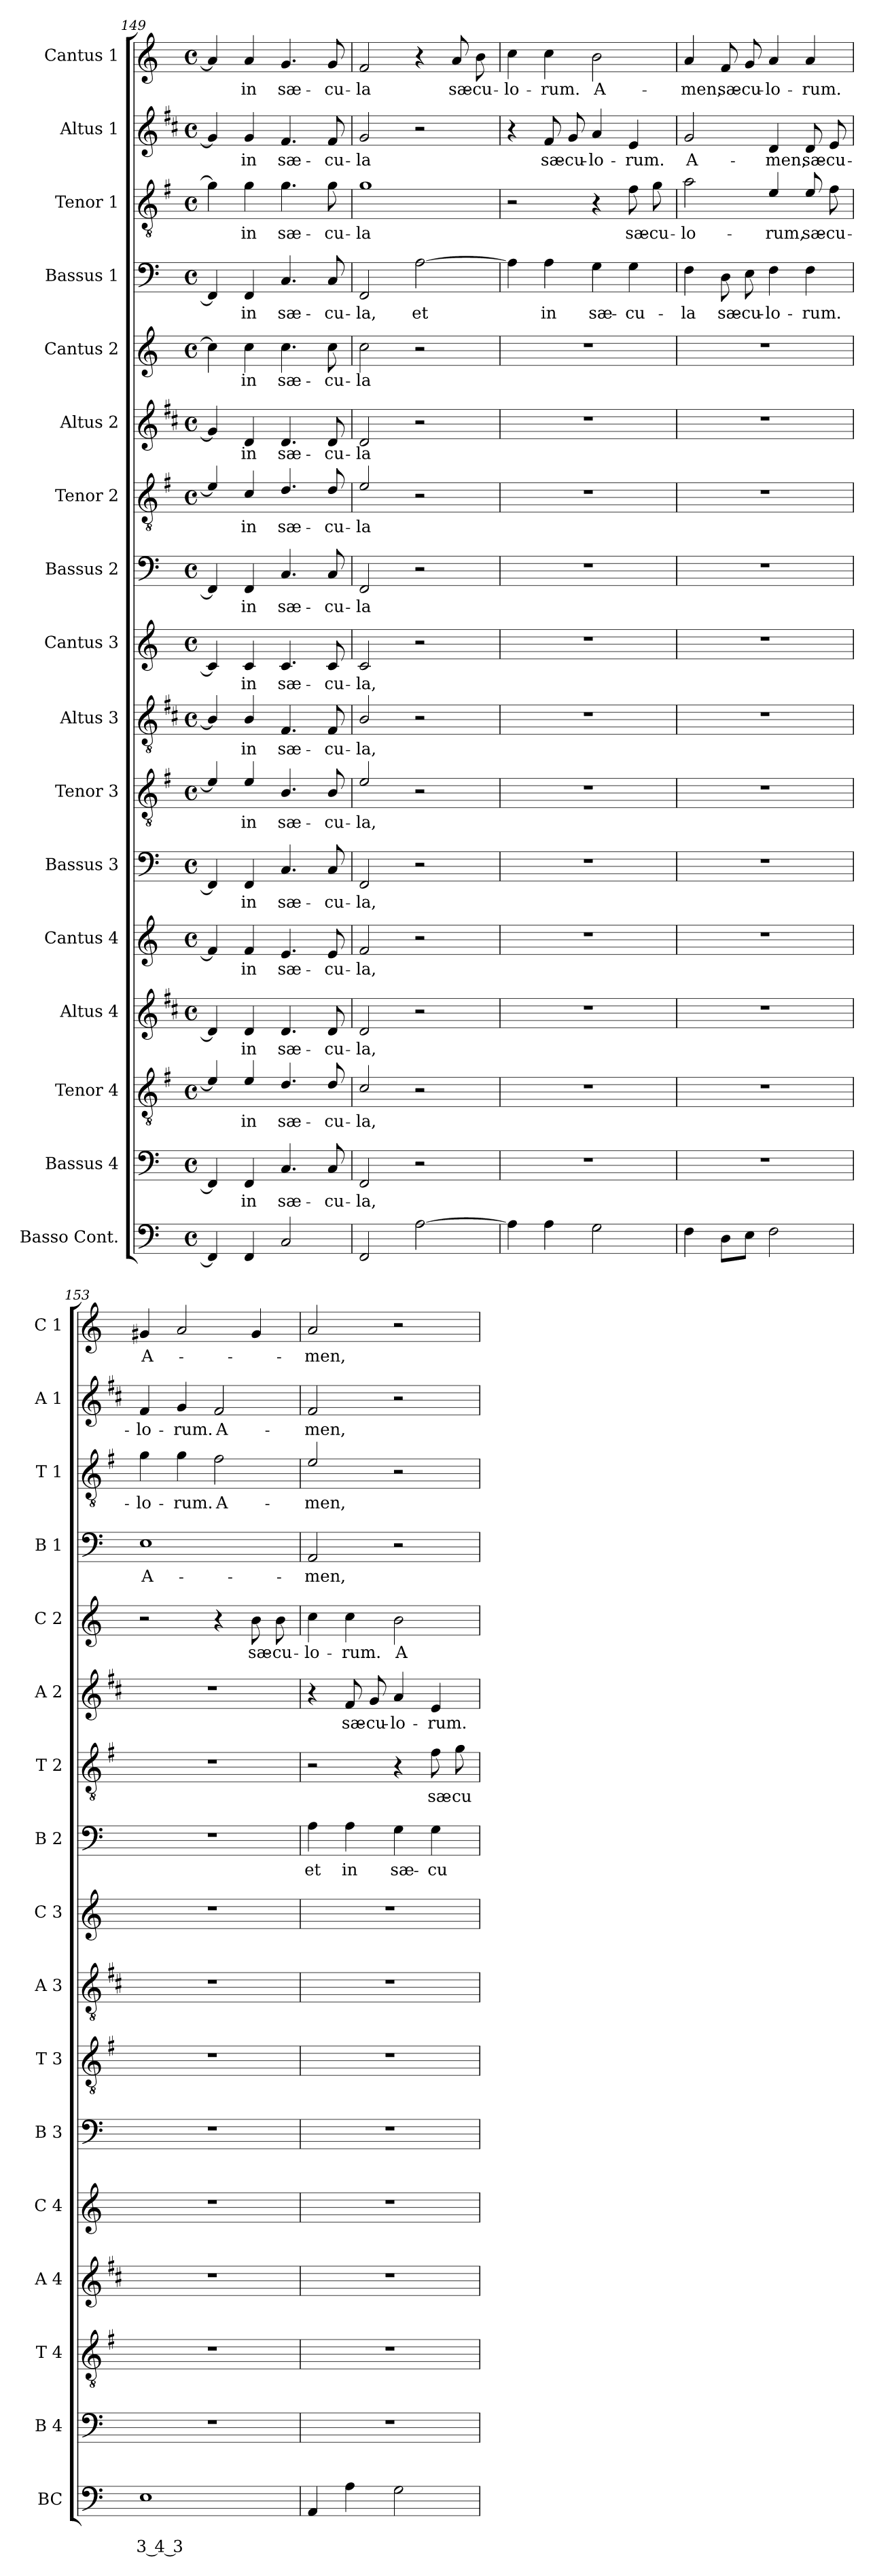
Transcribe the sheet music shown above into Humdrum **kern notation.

**kern	**text	**text	**kern	**text	**kern	**text	**kern	**text	**kern	**text	**kern	**text	**kern	**text	**kern	**text	**kern	**text	**kern	**text	**kern	**text	**kern	**text	**kern	**text	**kern	**text	**kern	**text	**kern	**text	**kern	**text
*part17	*part17	*part17	*part16	*part16	*part15	*part15	*part14	*part14	*part13	*part13	*part12	*part12	*part11	*part11	*part10	*part10	*part9	*part9	*part8	*part8	*part7	*part7	*part6	*part6	*part5	*part5	*part4	*part4	*part3	*part3	*part2	*part2	*part1	*part1
*staff17	*staff17	*staff17	*staff16	*staff16	*staff15	*staff15	*staff14	*staff14	*staff13	*staff13	*staff12	*staff12	*staff11	*staff11	*staff10	*staff10	*staff9	*staff9	*staff8	*staff8	*staff7	*staff7	*staff6	*staff6	*staff5	*staff5	*staff4	*staff4	*staff3	*staff3	*staff2	*staff2	*staff1	*staff1
*I"Basso Cont.	*	*	*I"Bassus 4	*	*I"Tenor 4	*	*I"Altus 4	*	*I"Cantus 4	*	*I"Bassus 3	*	*I"Tenor 3	*	*I"Altus 3	*	*I"Cantus 3	*	*I"Bassus 2	*	*I"Tenor 2	*	*I"Altus 2	*	*I"Cantus 2	*	*I"Bassus 1	*	*I"Tenor 1	*	*I"Altus 1	*	*I"Cantus 1	*
*I'BC	*	*	*I'B 4	*	*I'T 4	*	*I'A 4	*	*I'C 4	*	*I'B 3	*	*I'T 3	*	*I'A 3	*	*I'C 3	*	*I'B 2	*	*I'T 2	*	*I'A 2	*	*I'C 2	*	*I'B 1	*	*I'T 1	*	*I'A 1	*	*I'C 1	*
*clefF4	*	*	*clefF4	*	*clefGv2	*	*clefG2	*	*clefG2	*	*clefF4	*	*clefGv2	*	*clefGv2	*	*clefG2	*	*clefF4	*	*clefGv2	*	*clefG2	*	*clefG2	*	*clefF4	*	*clefGv2	*	*clefG2	*	*clefG2	*
*	*	*	*	*	*ITrd4c7	*	*ITrd1c2	*	*	*	*	*	*ITrd4c7	*	*ITrd1c2	*	*	*	*	*	*ITrd4c7	*	*ITrd1c2	*	*	*	*	*	*ITrd4c7	*	*ITrd1c2	*	*	*
*k[]	*	*	*k[]	*	*k[]	*	*k[]	*	*k[]	*	*k[]	*	*k[]	*	*k[]	*	*k[]	*	*k[]	*	*k[]	*	*k[]	*	*k[]	*	*k[]	*	*k[]	*	*k[]	*	*k[]	*
*C:	*	*	*C:	*	*C:	*	*C:	*	*C:	*	*C:	*	*C:	*	*C:	*	*C:	*	*C:	*	*C:	*	*C:	*	*C:	*	*C:	*	*C:	*	*C:	*	*C:	*
*M4/4	*	*	*M4/4	*	*M4/4	*	*M4/4	*	*M4/4	*	*M4/4	*	*M4/4	*	*M4/4	*	*M4/4	*	*M4/4	*	*M4/4	*	*M4/4	*	*M4/4	*	*M4/4	*	*M4/4	*	*M4/4	*	*M4/4	*
*met(c)	*	*	*met(c)	*	*met(c)	*	*met(c)	*	*met(c)	*	*met(c)	*	*met(c)	*	*met(c)	*	*met(c)	*	*met(c)	*	*met(c)	*	*met(c)	*	*met(c)	*	*met(c)	*	*met(c)	*	*met(c)	*	*met(c)	*
=149	=149	=149	=149	=149	=149	=149	=149	=149	=149	=149	=149	=149	=149	=149	=149	=149	=149	=149	=149	=149	=149	=149	=149	=149	=149	=149	=149	=149	=149	=149	=149	=149	=149	=149
4FF/]	.	.	4FF/]	.	4A/]	.	4c/]	.	4f/]	.	4FF/]	.	4A/]	.	4A/]	.	4c/]	.	4FF/]	.	4A/]	.	4f/]	.	4cc\]	.	4FF/]	.	4c\]	.	4f/]	.	4a/]	.
!	!	!	!	!LO:LY:b	!	!LO:LY:b	!	!LO:LY:b	!	!LO:LY:b	!	!LO:LY:b	!	!LO:LY:b	!	!LO:LY:b	!	!LO:LY:b	!	!LO:LY:b	!	!LO:LY:b	!	!LO:LY:b	!	!LO:LY:b	!	!LO:LY:b	!	!LO:LY:b	!	!LO:LY:b	!	!LO:LY:b
4FF/	.	.	4FF/	in	4A/	in	4c/	in	4f/	in	4FF/	in	4A/	in	4A/	in	4c/	in	4FF/	in	4F/	in	4c/	in	4cc\	in	4FF/	in	4c\	in	4f/	in	4a/	in
!	!	!	!	!LO:LY:b	!	!LO:LY:b	!	!LO:LY:b	!	!LO:LY:b	!	!LO:LY:b	!	!LO:LY:b	!	!LO:LY:b	!	!LO:LY:b	!	!LO:LY:b	!	!LO:LY:b	!	!LO:LY:b	!	!LO:LY:b	!	!LO:LY:b	!	!LO:LY:b	!	!LO:LY:b	!	!LO:LY:b
2C/	.	.	4.C/	sæ-	4.G/	sæ-	4.c/	sæ-	4.e/	sæ-	4.C/	sæ-	4.E/	sæ-	4.E/	sæ-	4.c/	sæ-	4.C/	sæ-	4.G/	sæ-	4.c/	sæ-	4.cc\	sæ-	4.C/	sæ-	4.c\	sæ-	4.e/	sæ-	4.g/	sæ-
!	!	!	!	!LO:LY:b	!	!LO:LY:b	!	!LO:LY:b	!	!LO:LY:b	!	!LO:LY:b	!	!LO:LY:b	!	!LO:LY:b	!	!LO:LY:b	!	!LO:LY:b	!	!LO:LY:b	!	!LO:LY:b	!	!LO:LY:b	!	!LO:LY:b	!	!LO:LY:b	!	!LO:LY:b	!	!LO:LY:b
.	.	.	8C/	-cu-	8G/	-cu-	8c/	-cu-	8e/	-cu-	8C/	-cu-	8E/	-cu-	8E/	-cu-	8c/	-cu-	8C/	-cu-	8G/	-cu-	8c/	-cu-	8cc\	-cu-	8C/	-cu-	8c\	-cu-	8e/	-cu-	8g/	-cu-
=150	=150	=150	=150	=150	=150	=150	=150	=150	=150	=150	=150	=150	=150	=150	=150	=150	=150	=150	=150	=150	=150	=150	=150	=150	=150	=150	=150	=150	=150	=150	=150	=150	=150	=150
!	!	!	!	!LO:LY:b	!	!LO:LY:b	!	!LO:LY:b	!	!LO:LY:b	!	!LO:LY:b	!	!LO:LY:b	!	!LO:LY:b	!	!LO:LY:b	!	!LO:LY:b	!	!LO:LY:b	!	!LO:LY:b	!	!LO:LY:b	!	!LO:LY:b	!	!LO:LY:b	!	!LO:LY:b	!	!LO:LY:b
2FF/	.	.	2FF/	-la,	2F/	-la,	2c/	-la,	2f/	-la,	2FF/	-la,	2A/	-la,	2A/	-la,	2c/	-la,	2FF/	-la	2A/	-la	2c/	-la	2cc\	-la	2FF/	-la,	1c	-la	2f/	-la	2f/	-la
!	!	!	!	!	!	!	!	!	!	!	!	!	!	!	!	!	!	!	!	!	!	!	!	!	!	!	!	!LO:LY:b	!	!	!	!	!	!
[2A\	.	.	2r	.	2r	.	2r	.	2r	.	2r	.	2r	.	2r	.	2r	.	2r	.	2r	.	2r	.	2r	.	[2A\	et	.	.	2r	.	4r	.
!	!	!	!	!	!	!	!	!	!	!	!	!	!	!	!	!	!	!	!	!	!	!	!	!	!	!	!	!	!	!	!	!	!	!LO:LY:b
.	.	.	.	.	.	.	.	.	.	.	.	.	.	.	.	.	.	.	.	.	.	.	.	.	.	.	.	.	.	.	.	.	8a/	sæ-
!	!	!	!	!	!	!	!	!	!	!	!	!	!	!	!	!	!	!	!	!	!	!	!	!	!	!	!	!	!	!	!	!	!	!LO:LY:b
.	.	.	.	.	.	.	.	.	.	.	.	.	.	.	.	.	.	.	.	.	.	.	.	.	.	.	.	.	.	.	.	.	8b\	-cu-
=151	=151	=151	=151	=151	=151	=151	=151	=151	=151	=151	=151	=151	=151	=151	=151	=151	=151	=151	=151	=151	=151	=151	=151	=151	=151	=151	=151	=151	=151	=151	=151	=151	=151	=151
!	!	!	!	!	!	!	!	!	!	!	!	!	!	!	!	!	!	!	!	!	!	!	!	!	!	!	!	!	!	!	!	!	!	!LO:LY:b
4A\]	.	.	1r	.	1r	.	1r	.	1r	.	1r	.	1r	.	1r	.	1r	.	1r	.	1r	.	1r	.	1r	.	4A\]	.	2r	.	4r	.	4cc\	-lo-
!	!	!	!	!	!	!	!	!	!	!	!	!	!	!	!	!	!	!	!	!	!	!	!	!	!	!	!	!LO:LY:b	!	!	!	!LO:LY:b	!	!LO:LY:b
4A\	.	.	.	.	.	.	.	.	.	.	.	.	.	.	.	.	.	.	.	.	.	.	.	.	.	.	4A\	in	.	.	8e/	sæ-	4cc\	-rum.
!	!	!	!	!	!	!	!	!	!	!	!	!	!	!	!	!	!	!	!	!	!	!	!	!	!	!	!	!	!	!	!	!LO:LY:b	!	!
.	.	.	.	.	.	.	.	.	.	.	.	.	.	.	.	.	.	.	.	.	.	.	.	.	.	.	.	.	.	.	8f/	-cu-	.	.
!	!	!	!	!	!	!	!	!	!	!	!	!	!	!	!	!	!	!	!	!	!	!	!	!	!	!	!	!LO:LY:b	!	!	!	!LO:LY:b	!	!LO:LY:b
2G\	.	.	.	.	.	.	.	.	.	.	.	.	.	.	.	.	.	.	.	.	.	.	.	.	.	.	4G\	sæ-	4r	.	4g/	-lo-	2b\	A-
!	!	!	!	!	!	!	!	!	!	!	!	!	!	!	!	!	!	!	!	!	!	!	!	!	!	!	!	!LO:LY:b	!	!LO:LY:b	!	!LO:LY:b	!	!
.	.	.	.	.	.	.	.	.	.	.	.	.	.	.	.	.	.	.	.	.	.	.	.	.	.	.	4G\	-cu-	8B\	sæ-	4d/	-rum.	.	.
!	!	!	!	!	!	!	!	!	!	!	!	!	!	!	!	!	!	!	!	!	!	!	!	!	!	!	!	!	!	!LO:LY:b	!	!	!	!
.	.	.	.	.	.	.	.	.	.	.	.	.	.	.	.	.	.	.	.	.	.	.	.	.	.	.	.	.	8c\	-cu-	.	.	.	.
=152	=152	=152	=152	=152	=152	=152	=152	=152	=152	=152	=152	=152	=152	=152	=152	=152	=152	=152	=152	=152	=152	=152	=152	=152	=152	=152	=152	=152	=152	=152	=152	=152	=152	=152
!	!	!	!	!	!	!	!	!	!	!	!	!	!	!	!	!	!	!	!	!	!	!	!	!	!	!	!	!LO:LY:b	!	!LO:LY:b	!	!LO:LY:b	!	!LO:LY:b
4F\	.	.	1r	.	1r	.	1r	.	1r	.	1r	.	1r	.	1r	.	1r	.	1r	.	1r	.	1r	.	1r	.	4F\	-la	2d\	-lo-	2f/	A-	4a/	-men,
!	!	!	!	!	!	!	!	!	!	!	!	!	!	!	!	!	!	!	!	!	!	!	!	!	!	!	!	!LO:LY:b	!	!	!	!	!	!LO:LY:b
8D\L	.	.	.	.	.	.	.	.	.	.	.	.	.	.	.	.	.	.	.	.	.	.	.	.	.	.	8D\	sæ-	.	.	.	.	8f/	sæ-
!	!	!	!	!	!	!	!	!	!	!	!	!	!	!	!	!	!	!	!	!	!	!	!	!	!	!	!	!LO:LY:b	!	!	!	!	!	!LO:LY:b
8E\J	.	.	.	.	.	.	.	.	.	.	.	.	.	.	.	.	.	.	.	.	.	.	.	.	.	.	8E\	-cu-	.	.	.	.	8g/	-cu-
!	!	!	!	!	!	!	!	!	!	!	!	!	!	!	!	!	!	!	!	!	!	!	!	!	!	!	!	!LO:LY:b	!	!LO:LY:b	!	!LO:LY:b	!	!LO:LY:b
2F\	.	.	.	.	.	.	.	.	.	.	.	.	.	.	.	.	.	.	.	.	.	.	.	.	.	.	4F\	-lo-	4A/	-rum,	4c/	-men,	4a/	-lo-
!	!	!	!	!	!	!	!	!	!	!	!	!	!	!	!	!	!	!	!	!	!	!	!	!	!	!	!	!LO:LY:b	!	!LO:LY:b	!	!LO:LY:b	!	!LO:LY:b
.	.	.	.	.	.	.	.	.	.	.	.	.	.	.	.	.	.	.	.	.	.	.	.	.	.	.	4F\	-rum.	8A/	sæ-	8c/	sæ-	4a/	-rum.
!	!	!	!	!	!	!	!	!	!	!	!	!	!	!	!	!	!	!	!	!	!	!	!	!	!	!	!	!	!	!LO:LY:b	!	!LO:LY:b	!	!
.	.	.	.	.	.	.	.	.	.	.	.	.	.	.	.	.	.	.	.	.	.	.	.	.	.	.	.	.	8B\	-cu-	8d/	-cu-	.	.
!!LO:PB:g=z
=153	=153	=153	=153	=153	=153	=153	=153	=153	=153	=153	=153	=153	=153	=153	=153	=153	=153	=153	=153	=153	=153	=153	=153	=153	=153	=153	=153	=153	=153	=153	=153	=153	=153	=153
!	!	!LO:LY:b	!	!	!	!	!	!	!	!	!	!	!	!	!	!	!	!	!	!	!	!	!	!	!	!	!	!LO:LY:b	!	!LO:LY:b	!	!LO:LY:b	!	!LO:LY:b
1E	.	3 4 3	1r	.	1r	.	1r	.	1r	.	1r	.	1r	.	1r	.	1r	.	1r	.	1r	.	1r	.	2r	.	1E	A-	4c\	-lo-	4e/	-lo-	4g#X/	A-
!	!	!	!	!	!	!	!	!	!	!	!	!	!	!	!	!	!	!	!	!	!	!	!	!	!	!	!	!	!	!LO:LY:b	!	!LO:LY:b	!	!
.	.	.	.	.	.	.	.	.	.	.	.	.	.	.	.	.	.	.	.	.	.	.	.	.	.	.	.	.	4c\	-rum.	4f/	-rum.	2a/	.
!	!	!	!	!	!	!	!	!	!	!	!	!	!	!	!	!	!	!	!	!	!	!	!	!	!	!	!	!	!	!LO:LY:b	!	!LO:LY:b	!	!
.	.	.	.	.	.	.	.	.	.	.	.	.	.	.	.	.	.	.	.	.	.	.	.	.	4r	.	.	.	2B\	A-	2e/	A-	.	.
!	!	!	!	!	!	!	!	!	!	!	!	!	!	!	!	!	!	!	!	!	!	!	!	!	!	!LO:LY:b	!	!	!	!	!	!	!	!
.	.	.	.	.	.	.	.	.	.	.	.	.	.	.	.	.	.	.	.	.	.	.	.	.	8b\	sæ-	.	.	.	.	.	.	4g#/	.
!	!	!	!	!	!	!	!	!	!	!	!	!	!	!	!	!	!	!	!	!	!	!	!	!	!	!LO:LY:b	!	!	!	!	!	!	!	!
.	.	.	.	.	.	.	.	.	.	.	.	.	.	.	.	.	.	.	.	.	.	.	.	.	8b\	-cu-	.	.	.	.	.	.	.	.
=154	=154	=154	=154	=154	=154	=154	=154	=154	=154	=154	=154	=154	=154	=154	=154	=154	=154	=154	=154	=154	=154	=154	=154	=154	=154	=154	=154	=154	=154	=154	=154	=154	=154	=154
!	!	!	!	!	!	!	!	!	!	!	!	!	!	!	!	!	!	!	!	!LO:LY:b	!	!	!	!	!	!LO:LY:b	!	!LO:LY:b	!	!LO:LY:b	!	!LO:LY:b	!	!LO:LY:b
4AA/	.	.	1r	.	1r	.	1r	.	1r	.	1r	.	1r	.	1r	.	1r	.	4A\	et	2r	.	4r	.	4cc\	-lo-	2AA/	-men,	2A/	-men,	2e/	-men,	2a/	-men,
!	!	!	!	!	!	!	!	!	!	!	!	!	!	!	!	!	!	!	!	!LO:LY:b	!	!	!	!LO:LY:b	!	!LO:LY:b	!	!	!	!	!	!	!	!
4A\	.	.	.	.	.	.	.	.	.	.	.	.	.	.	.	.	.	.	4A\	in	.	.	8e/	sæ-	4cc\	-rum.	.	.	.	.	.	.	.	.
!	!	!	!	!	!	!	!	!	!	!	!	!	!	!	!	!	!	!	!	!	!	!	!	!LO:LY:b	!	!	!	!	!	!	!	!	!	!
.	.	.	.	.	.	.	.	.	.	.	.	.	.	.	.	.	.	.	.	.	.	.	8f/	-cu-	.	.	.	.	.	.	.	.	.	.
!	!	!	!	!	!	!	!	!	!	!	!	!	!	!	!	!	!	!	!	!LO:LY:b	!	!	!	!LO:LY:b	!	!LO:LY:b	!	!	!	!	!	!	!	!
2G\	.	.	.	.	.	.	.	.	.	.	.	.	.	.	.	.	.	.	4G\	sæ-	4r	.	4g/	-lo-	2b\	A-	2r	.	2r	.	2r	.	2r	.
!	!	!	!	!	!	!	!	!	!	!	!	!	!	!	!	!	!	!	!	!LO:LY:b	!	!LO:LY:b	!	!LO:LY:b	!	!	!	!	!	!	!	!	!	!
.	.	.	.	.	.	.	.	.	.	.	.	.	.	.	.	.	.	.	4G\	-cu-	8B\	sæ-	4d/	-rum.	.	.	.	.	.	.	.	.	.	.
!	!	!	!	!	!	!	!	!	!	!	!	!	!	!	!	!	!	!	!	!	!	!LO:LY:b	!	!	!	!	!	!	!	!	!	!	!	!
.	.	.	.	.	.	.	.	.	.	.	.	.	.	.	.	.	.	.	.	.	8c\	-cu-	.	.	.	.	.	.	.	.	.	.	.	.
=	=	=	=	=	=	=	=	=	=	=	=	=	=	=	=	=	=	=	=	=	=	=	=	=	=	=	=	=	=	=	=	=	=	=
*-	*-	*-	*-	*-	*-	*-	*-	*-	*-	*-	*-	*-	*-	*-	*-	*-	*-	*-	*-	*-	*-	*-	*-	*-	*-	*-	*-	*-	*-	*-	*-	*-	*-	*-
